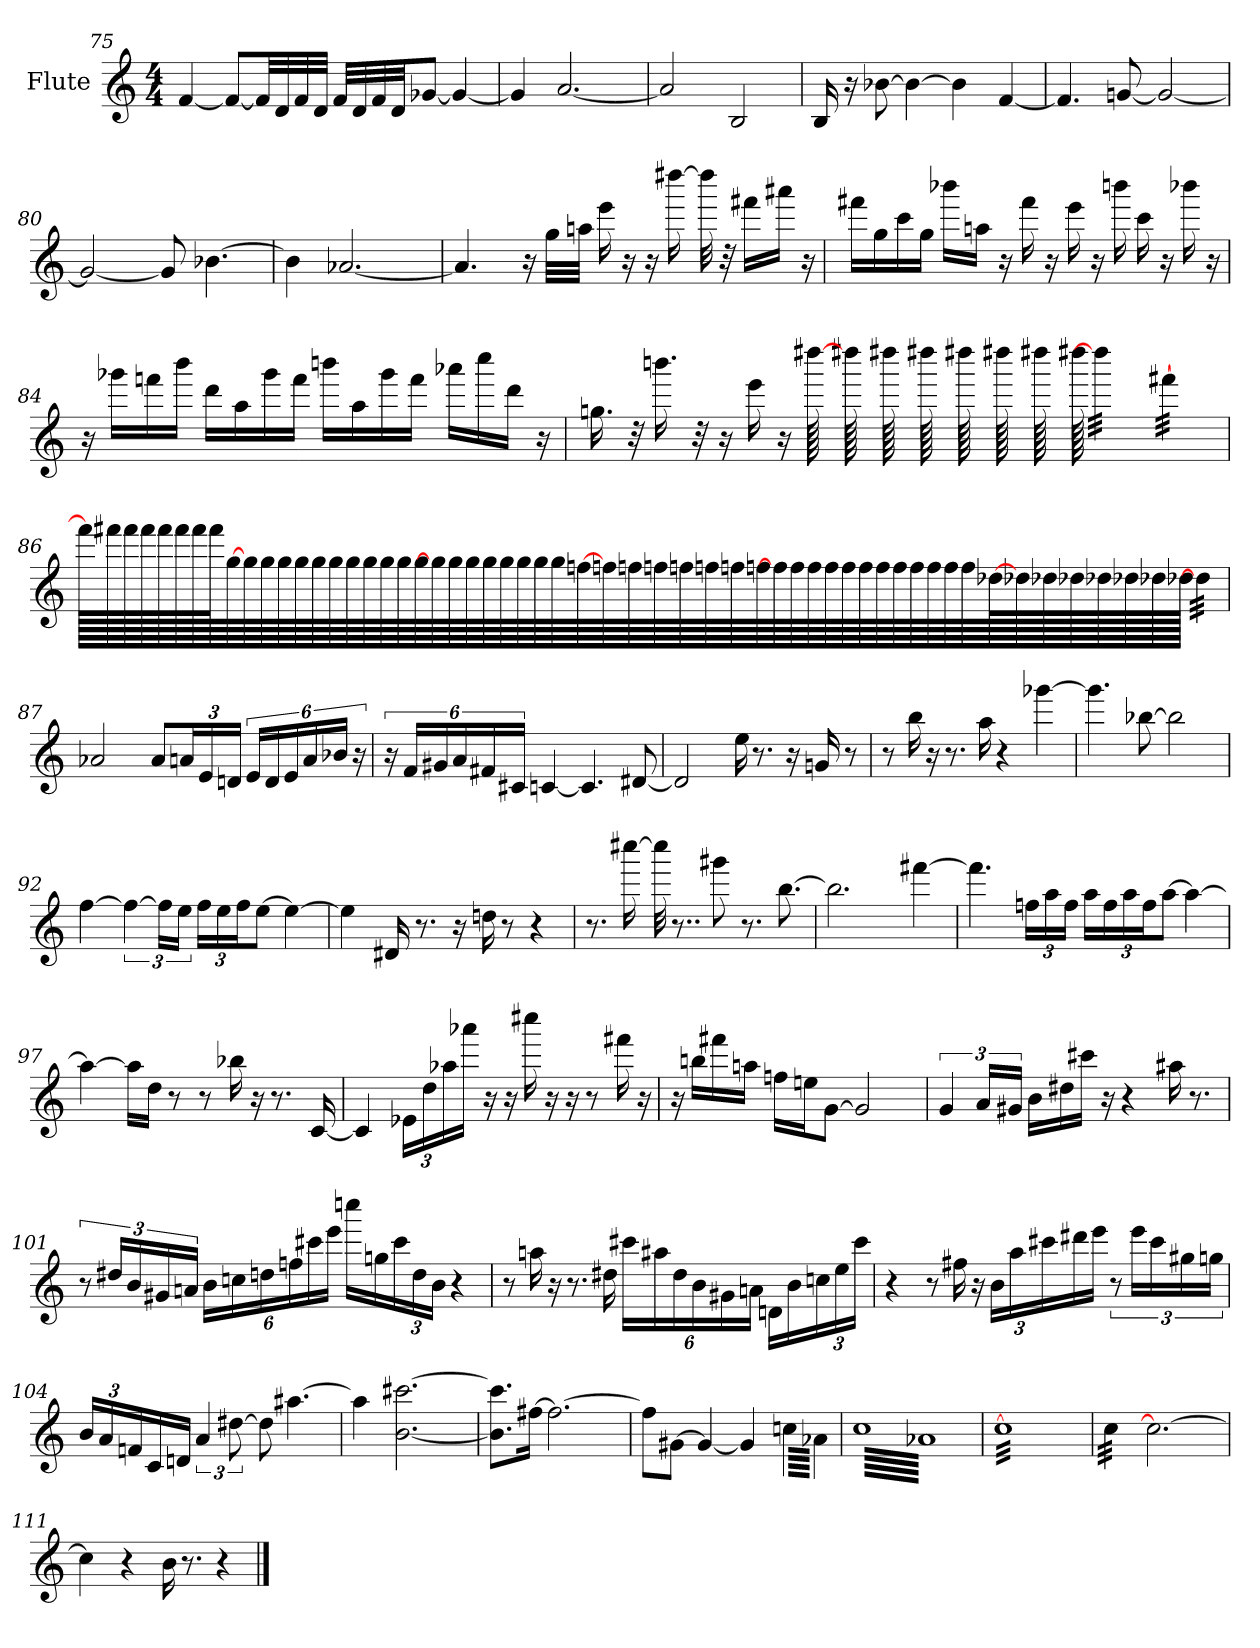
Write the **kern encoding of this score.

**kern
*part1
*staff1
*I"Flute
*I'Fl.
*clefG2
*k[]
*M4/4
=75
[4f/
8f/L_
32f/LL]
32d/
32f/
32d/JJJ
32f/LLL
32d/
32f/
32d/JJ
[8g-X/J
4g-/_
=76
4g-/]
[2.a/
=77
2a/]
2B/
=78
16B/
16r
[8b-X\
4b-\_
4b-\]
[4f/
!!LO:LB:g=z
=79
4.f/]
[8gn/
2g/_
=80
2g/_
8g/]
[4.b-X\
=81
4b-\]
[2.a-X/
=82
4.a-/]
16r
32gg\LLL
32aan\JJJ
16eee\
16r
16r
[16dddd#X\
32dddd#\]
32r
16fff#X\LL
16aaa#X\JJ
16r
!!LO:LB:g=z
=83
16fff#X\LL
16gg\
16ccc\
16gg\JJ
16bbb-X\LL
16aan\JJ
16r
16fff#\
16r
16eee\
16r
16bbbn\
16ccc\
16r
16bbb-X\
16r
=84
16r
16ggg-X\LL
16fffn\
16bbb\JJ
16ddd\LL
16aa\
16ggg-\
16fff\JJ
16bbbn\LL
16aa\
16ggg-\
16fff\JJ
16aaa-X\LL
16cccc\
16ddd\JJ
16r
=85
16.ggn\
32r
16.bbbn\
32r
16r
16eee\
16r
*tremolo
[128dddd#X\
128dddd#X\
128dddd#X\
128dddd#X\
128dddd#X\
128dddd#X\
128dddd#X\
128dddd#X\
32dddd#\]LLL
32dddd#\
32dddd#\
32dddd#\
32dddd#\
32dddd#\
32dddd#\
32dddd#\JJJ
[32fff#X\LLL
32fff#X\
32fff#X\
32fff#X\
32fff#X\
32fff#X\
32fff#X\
32fff#X\JJJ
!!LO:LB:g=z
=86
128fff#\]LLLLL
128fff#\
128fff#\
128fff#\
128fff#\
128fff#\
128fff#\
128fff#\
[64gg\LLLL
64gg\
64gg\
64gg\
64gg\
64gg\
64gg\
64gg\
64gg\
64gg\
64gg\
64gg\JJJJ
64gg\]LLLL
64gg\
64gg\
64gg\
64gg\
64gg\
64gg\
64gg\
[64ffn\
64ffn\
64ffn\
64ffn\
64ffn\
64ffn\
64ffn\
64ffn\JJJJ
64ff\]LLLL
64ff\
64ff\
64ff\
64ff\
64ff\
64ff\
64ff\
64ff\
64ff\
64ff\
64ff\JJJJ
[128dd-X\
128dd-X\
128dd-X\
128dd-X\
128dd-X\
128dd-X\
128dd-X\
128dd-X\JJJJJ
32dd-\]LLL
32dd-\
32dd-\
32dd-\
32dd-\
32dd-\
32dd-\
32dd-\JJJ
*Xtremolo
=87
2a-X/
8a-/L
*Xbrackettup
24an/L
24e/
24dn/JJ
*brackettup
24e/LL
24d/
24e/
24a/
24b-X/JJ
24r
=88
24r
24f/LL
24g#X/
24a/
24f#X/
24c#X/JJ
[4cn/
4.c/]
[8d#X/
=89
2d#/]
16ee\
8.r
16r
16gn/
8r
!!LO:LB:g=z
=90
8r
16bb\
16r
8.r
16aa\
4r
[4ggg-X\
=91
4.ggg-\]
[8bb-X\
2bb-\]
=92
[4ff\
6ff\_
24ff\LL]
24ee\JJ
*Xbrackettup
24ff\LL
24ee\
24ff\J
[8ee\J
4ee\_
=93
4ee\]
16d#X/
8.r
16r
16ddn\
8r
4r
!!LO:LB:g=z
=94
8.r
[16cccc#X\
32cccc#\]
8..r
8ggg#X\
8.r
[8.bb\
=95
2.bb\]
[4fff#X\
=96
4.fff#\]
24ffn\LL
24aa\
24ff\JJ
24aa\LL
24ff\
24aa\
24ff\J
[12aa\J
4aa\_
=97
4aa\_
16aa\LL]
16dd\JJ
8r
8r
16bb-X\
16r
8.r
[16c/
!!LO:LB:g=z
=98
4c/]
24e-X\LL
24dd\
24aa-X\
16aaa-X\JJ
16r
16r
16cccc#X\
16r
16r
8r
16fff#X\
16r
=99
16r
16bbn\LL
16fff#X\
16aan\JJ
16ffn\LL
16een\J
[8g\J
2g/]
=100
*brackettup
6g/
24a/LL
24g#X/JJ
16b\LL
16dd#X\
16ccc#X\JJ
16r
4r
16aa#X\
8.r
!!LO:LB:g=z
=101
12r
24dd#X/LL
24b/
24g#X/
24an/JJ
*Xbrackettup
24b\LL
24ccn\
24ddn\
24ffn\
24ccc#X\
24eee\JJ
16ccccn\LL
16ggn\
24ccc#\
24dd\
24b\JJ
4r
=102
8r
16aan\
16r
8.r
16dd#X\
24ccc#X\LL
24aa#X\
24dd#\
24b\
24g#X\
24an\JJ
16dn\LL
16b\
24ccn\
24ee\
24ccc#\JJ
!!LO:LB:g=z
=103
4r
8r
16ff#X\
16r
24b\LL
24aa\
24ccc#X\
16ddd#X\
16eee\JJ
*brackettup
12r
24eee\LL
24ccc#\
24gg#X\
24ggn\JJ
=104
*Xbrackettup
24b/LL
24a/
24fn/
16c/
16dn/JJ
*brackettup
6a/
[12dd#X\
8dd#\]
[4.aa#X\
=105
4aa#\]
[2.b\ [2.ccc#X\
=106
8.b\] 8.ccc#\]L
[16ff#X\Jk
2.ff#\_
!!LO:PB:g=z
=107
8ff#\L]
[8g#X\J
4g#/_
4g#/]
!LO:TX:a:i:t=tremolo
*tremolo
64ccn\LLLL
64a-X\
64ccn\
64a-X\
64ccn\
64a-X\
64ccn\
64a-X\
64ccn\
64a-X\
64ccn\
64a-X\
64ccn\
64a-X\
64ccn\
64a-X\JJJJ
=108
64ccLLLL
64a-X
64cc
64a-X
64cc
64a-X
64cc
64a-X
64cc
64a-X
64cc
64a-X
64cc
64a-X
64cc
64a-X
64cc
64a-X
64cc
64a-X
64cc
64a-X
64cc
64a-X
64cc
64a-X
64cc
64a-X
64cc
64a-X
64cc
64a-X
64cc
64a-X
64cc
64a-X
64cc
64a-X
64cc
64a-X
64cc
64a-X
64cc
64a-X
64cc
64a-X
64cc
64a-X
64cc
64a-X
64cc
64a-X
64cc
64a-X
64cc
64a-X
64cc
64a-X
64cc
64a-X
64cc
64a-X
64cc
64a-XJJJJ
=109
[32ccLLL
.
32cc
.
32cc
.
32cc
.
32cc
.
32cc
.
32cc
.
32cc
.
32cc
.
32cc
.
32cc
.
32cc
.
32cc
.
32cc
.
32cc
.
32cc
.
32cc
32cc
32cc
32cc
32cc
32cc
32cc
32cc
32cc
32cc
32cc
32cc
32cc
32cc
32cc
32ccJJJ
=110
32cc\LLL
32cc\
32cc\
32cc\
32cc\
32cc\
32cc\
32cc\JJJ
*Xtremolo
2.cc\_
=111
4cc\]
4r
16b\
8.r
4r
==
*-
